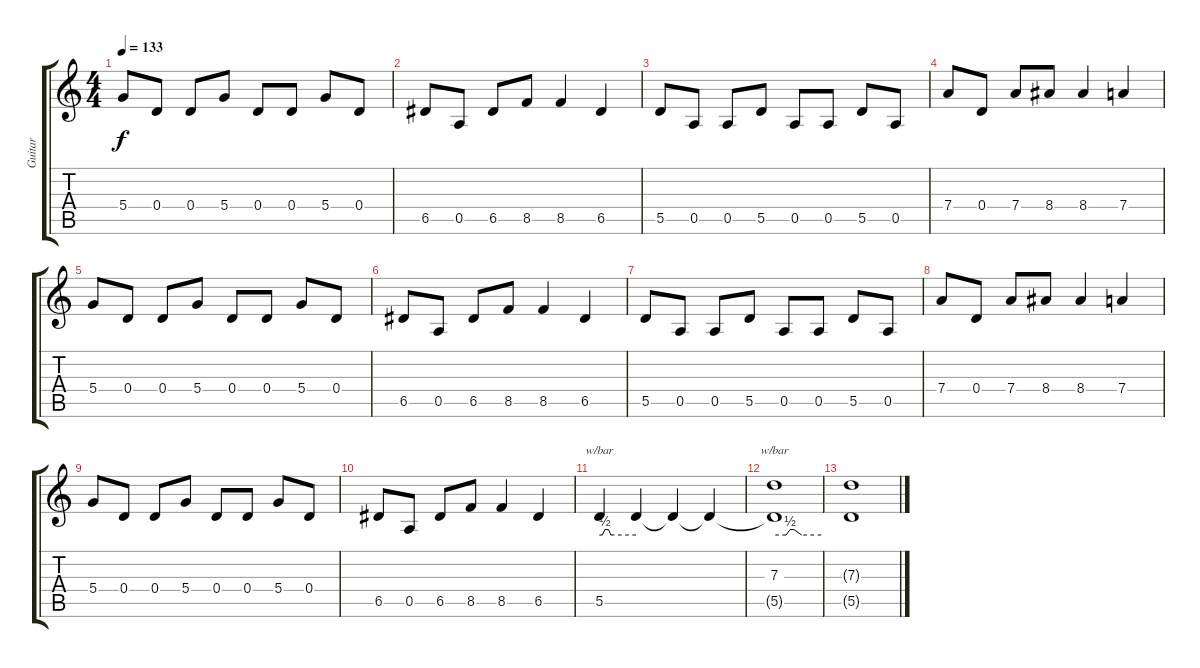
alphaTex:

\track ("Guitar" "Guitar") {instrument overdrivenguitar}
\staff {score tabs}
\tuning (E4 B3 G3 D3 A2 E2) {hide}
\ts (4 4)
\tempo 133
\clef g2
\ks c
5.4.8{dy f} 0.4.8 0.4.8 5.4.8 0.4.8 0.4.8 5.4.8 0.4.8 |
6.5.8 0.5.8 6.5.8 8.5.8 8.5.4 6.5.4 |
5.5.8 0.5.8 0.5.8 5.5.8 0.5.8 0.5.8 5.5.8 0.5.8 |
7.4.8 0.4.8 7.4.8 8.4.8 8.4.4 7.4.4 |
5.4.8 0.4.8 0.4.8 5.4.8 0.4.8 0.4.8 5.4.8 0.4.8 |
6.5.8 0.5.8 6.5.8 8.5.8 8.5.4 6.5.4 |
5.5.8 0.5.8 0.5.8 5.5.8 0.5.8 0.5.8 5.5.8 0.5.8 |
7.4.8 0.4.8 7.4.8 8.4.8 8.4.4 7.4.4 |
5.4.8 0.4.8 0.4.8 5.4.8 0.4.8 0.4.8 5.4.8 0.4.8 |
6.5.8 0.5.8 6.5.8 8.5.8 8.5.4 6.5.4 |
5.5.4{tbe (custom default 0 0 5 0 9 2 15 2 19 0 60 0)} 5.5{t}.4 5.5{t}.4 5.5{t}.4 |
(7.3 5.5{t}).1{tbe (custom default 0 0 15 0 20 2 25 2 35 0 60 0)} |
(7.3{t} 5.5{t}).1
